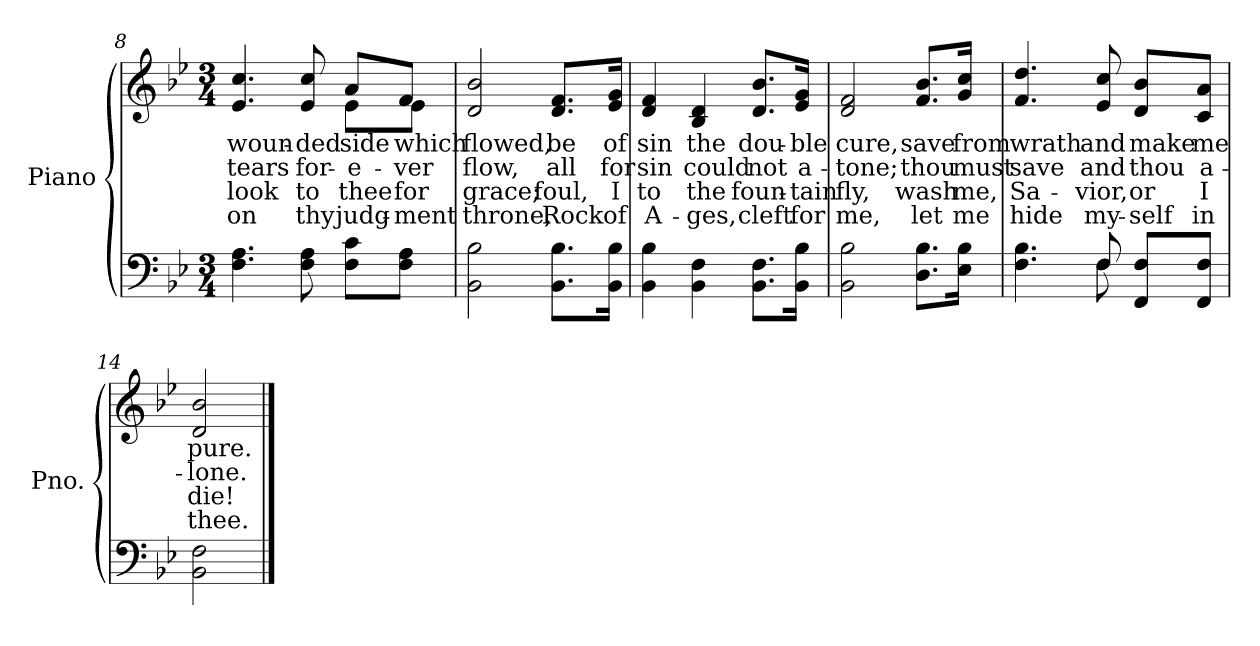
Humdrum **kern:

**kern	**kern	**text	**text	**text	**text
*part2	*part1	*part1	*part1	*part1	*part1
*staff2	*staff1	*staff1	*staff1	*staff1	*staff1
*I"Piano	*I"Piano	*	*	*	*
*I'Pno.	*I'Pno.	*	*	*	*
*clefF4	*clefG2	*	*	*	*
*k[b-e-]	*k[b-e-]	*	*	*	*
*B-:	*B-:	*	*	*	*
*M3/4	*M3/4	*	*	*	*
=8	=8	=8	=8	=8	=8
!	!	!LO:LY:b:color=#000000	!LO:LY:b:color=#000000	!LO:LY:b:color=#000000	!LO:LY:b:color=#000000
*	*^	*	*	*	*
4.Fi\ 4.Ai	4.e-i/ 4.cci	2ryy	woun-	tears	look	on
!	!	!	!LO:LY:b:color=#000000	!LO:LY:b:color=#000000	!LO:LY:b:color=#000000	!LO:LY:b:color=#000000
8Fi\ 8Ai	8e-i/ 8cci	.	-ded	for-	to	thy
!	!	!	!LO:LY:b:color=#000000	!LO:LY:b:color=#000000	!LO:LY:b:color=#000000	!LO:LY:b:color=#000000
8Fi\ 8ci\L	8ai/L	8e-i\L	side	-e-	thee	judg-
!	!	!	!LO:LY:b:color=#000000	!LO:LY:b:color=#000000	!LO:LY:b:color=#000000	!LO:LY:b:color=#000000
8Fi\ 8Ai\J	8fi/J	8e-i\J	which	-ver	-for	ment
*	*v	*v	*	*	*	*
=9	=9	=9	=9	=9	=9
*	*^	*	*	*	*
!	!	!	!LO:LY:b:color=#000000	!LO:LY:b:color=#000000	!LO:LY:b:color=#000000	!LO:LY:b:color=#000000
*	*v	*v	*	*	*	*
2BB-i\ 2B-i	2di/ 2b-i	flowed,	flow,	grace;	throne,
!	!	!LO:LY:b:color=#000000	!LO:LY:b:color=#000000	!LO:LY:b:color=#000000	!LO:LY:b:color=#000000
8.BB-i\ 8.B-i\L	8.di/ 8.fi/L	be	all	foul,	Rock
!	!	!LO:LY:b:color=#000000	!LO:LY:b:color=#000000	!LO:LY:b:color=#000000	!LO:LY:b:color=#000000
16BB-i\ 16B-i\Jk	16e-i/ 16gi/Jk	of	for	I	of
=10	=10	=10	=10	=10	=10
!	!	!LO:LY:b:color=#000000	!LO:LY:b:color=#000000	!LO:LY:b:color=#000000	!LO:LY:b:color=#000000
4BB-i\ 4B-i	4di/ 4fi	sin	sin	to	A-
!	!	!LO:LY:b:color=#000000	!LO:LY:b:color=#000000	!LO:LY:b:color=#000000	!LO:LY:b:color=#000000
4BB-i\ 4Fi	4B-i/ 4di	the	could	-the	ges,
!!LO:LB:g=z
=11-	=11-	=11-	=11-	=11-	=11-
!	!	!LO:LY:b:color=#000000	!LO:LY:b:color=#000000	!LO:LY:b:color=#000000	!LO:LY:b:color=#000000
8.BB-i\ 8.Fi\L	8.di/ 8.b-i/L	dou-	not	foun-	-cleft
!	!	!LO:LY:b:color=#000000	!LO:LY:b:color=#000000	!LO:LY:b:color=#000000	!LO:LY:b:color=#000000
16BB-i\ 16B-i\Jk	16e-i/ 16gi/Jk	-ble	a-	tain	for
=12	=12	=12	=12	=12	=12
!	!	!LO:LY:b:color=#000000	!LO:LY:b:color=#000000	!LO:LY:b:color=#000000	!LO:LY:b:color=#000000
2BB-i\ 2B-i	2di/ 2fi	cure,	-tone;	fly,	me,
!	!	!LO:LY:b:color=#000000	!LO:LY:b:color=#000000	!LO:LY:b:color=#000000	!LO:LY:b:color=#000000
8.Di\ 8.B-i\L	8.fi/ 8.b-i/L	save	thou	wash	let
!	!	!LO:LY:b:color=#000000	!LO:LY:b:color=#000000	!LO:LY:b:color=#000000	!LO:LY:b:color=#000000
16E-i\ 16B-i\Jk	16gi/ 16cci/Jk	from	must	me,	me
=13	=13	=13	=13	=13	=13
*^	*	*	*	*	*
!	!	!	!LO:LY:b:color=#000000	!LO:LY:b:color=#000000	!LO:LY:b:color=#000000	!LO:LY:b:color=#000000
4.Fi\ 4.B-i	4ryy	4.fi/ 4.ddi	wrath	save	Sa-	-hide
.	8ryy	.	.	.	.	.
!	!	!	!LO:LY:b:color=#000000	!LO:LY:b:color=#000000	!LO:LY:b:color=#000000	!LO:LY:b:color=#000000
8Fi/	8Fi\	8e-i/ 8cci	and	and	vior,	my-
!	!	!	!LO:LY:b:color=#000000	!LO:LY:b:color=#000000	!LO:LY:b:color=#000000	!LO:LY:b:color=#000000
8FFi/ 8Fi/L	4ryy	8di/ 8b-i/L	make	thou	-or	self
!	!	!	!LO:LY:b:color=#000000	!LO:LY:b:color=#000000	!LO:LY:b:color=#000000	!LO:LY:b:color=#000000
8FFi/ 8Fi/J	.	8ci/ 8ai/J	me	a-	I	in
*v	*v	*	*	*	*	*
=14	=14	=14	=14	=14	=14
!	!	!LO:LY:b:color=#000000	!LO:LY:b:color=#000000	!LO:LY:b:color=#000000	!LO:LY:b:color=#000000
2BB-i\ 2Fi	2di/ 2b-i	pure.	-lone.	die!	thee.
==	==	==	==	==	==
*-	*-	*-	*-	*-	*-
